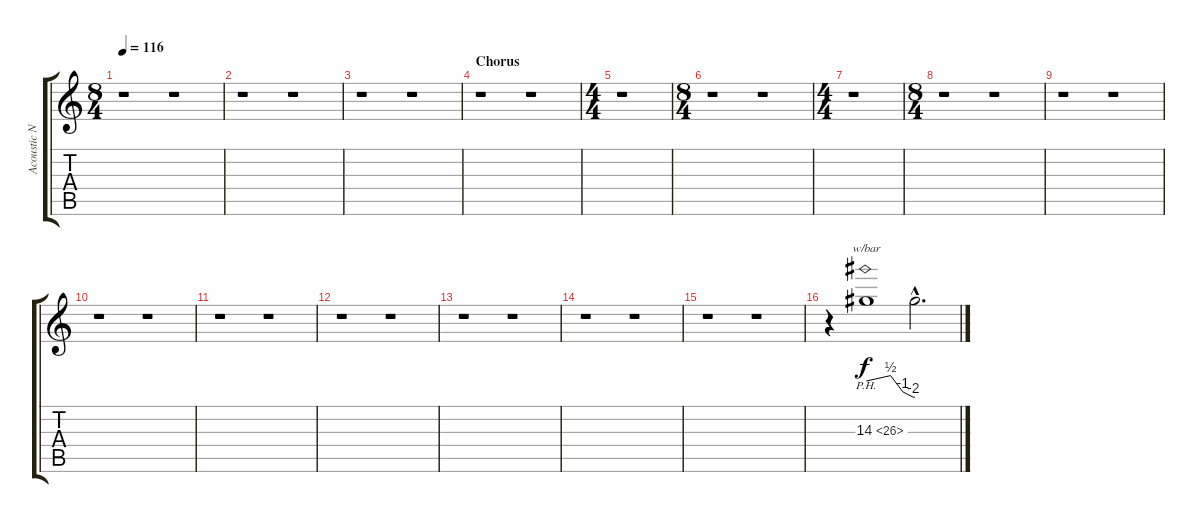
\track ("Acoustic Nylon/Guitar Solo" "Acoustic N") {instrument overdrivenguitar}
\staff {score tabs}
\tuning (Eb4 Bb3 Gb3 Db3 Ab2 Eb2) {hide}
\ts (8 4)
\tempo 116
\clef g2
\ks c
r.1{dy f} r.1 |
r.1 r.1 |
r.1 r.1 |
\section ("" "Chorus")
r.1 r.1 |
\ts (4 4)
r.1 |
\ts (8 4)
r.1 r.1 |
\ts (4 4)
r.1 |
\ts (8 4)
r.1 r.1 |
r.1 r.1 |
r.1 r.1 |
r.1 r.1 |
r.1 r.1 |
r.1 r.1 |
r.1 r.1 |
r.1 r.1 |
r.4 14.3{ph 12}.1{tbe (custom default 0 0 30 2 45 -4 58 -8 60 -8)} 14.3{hac t}.2{d}
